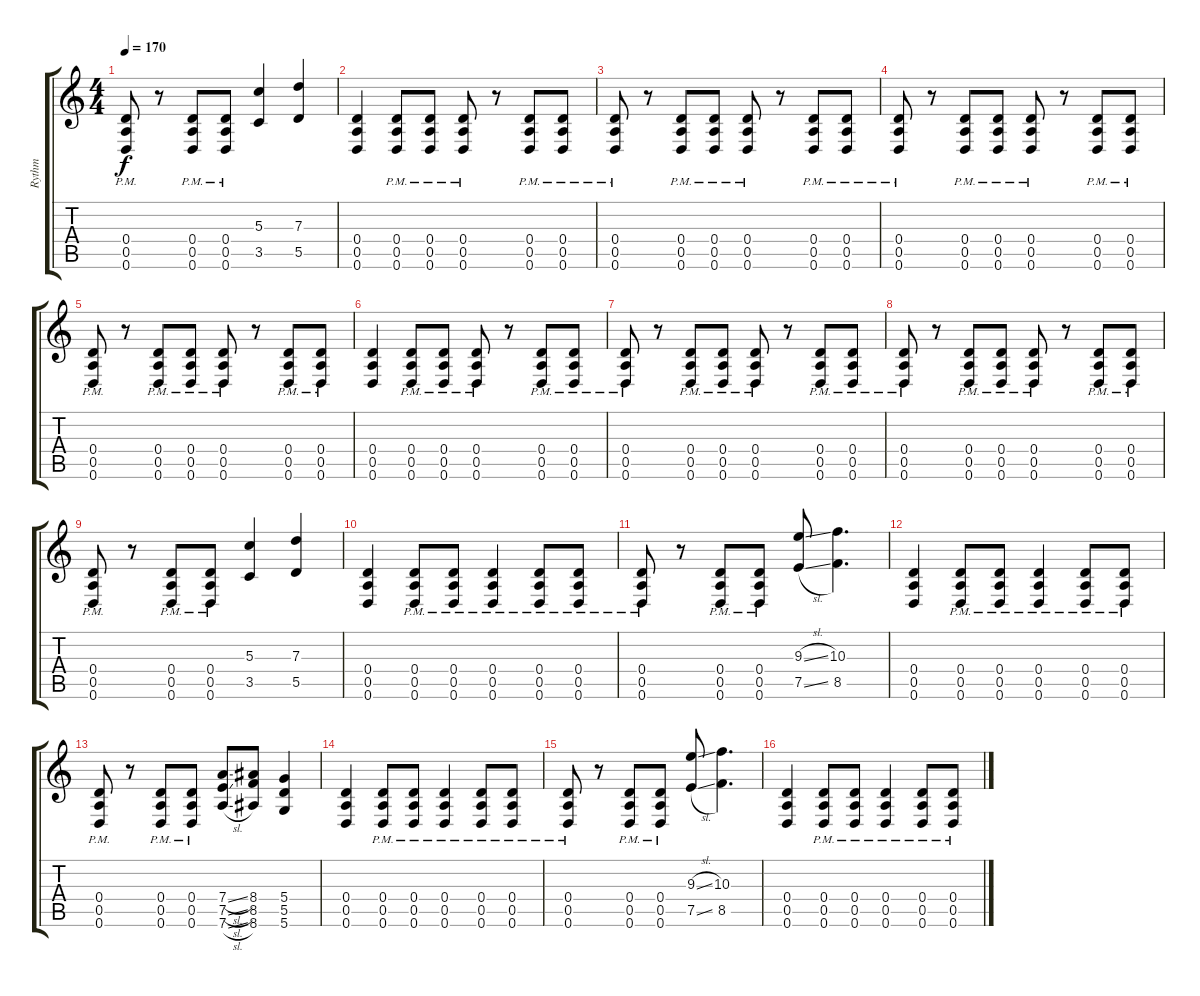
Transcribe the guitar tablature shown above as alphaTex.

\track ("Rythm" "Rythm") {instrument distortionguitar}
\staff {score tabs}
\tuning (E4 B3 G3 D3 A2 D2) {hide}
\ts (4 4)
\tempo 170
\clef g2
\ks c
(0.4{pm} 0.5{pm} 0.6{pm}).8{dy f} r.8 (0.4{pm} 0.5{pm} 0.6{pm}).8 (0.4{pm} 0.5{pm} 0.6{pm}).8 (5.3 3.5).4 (7.3 5.5).4 |
(0.4 0.5 0.6).4 (0.4{pm} 0.5{pm} 0.6{pm}).8 (0.4{pm} 0.5{pm} 0.6{pm}).8 (0.4{pm} 0.5{pm} 0.6{pm}).8 r.8 (0.4{pm} 0.5{pm} 0.6{pm}).8 (0.4{pm} 0.5{pm} 0.6{pm}).8 |
(0.4{pm} 0.5{pm} 0.6{pm}).8 r.8 (0.4{pm} 0.5{pm} 0.6{pm}).8 (0.4{pm} 0.5{pm} 0.6{pm}).8 (0.4{pm} 0.5{pm} 0.6{pm}).8 r.8 (0.4{pm} 0.5{pm} 0.6{pm}).8 (0.4{pm} 0.5{pm} 0.6{pm}).8 |
(0.4{pm} 0.5{pm} 0.6{pm}).8 r.8 (0.4{pm} 0.5{pm} 0.6{pm}).8 (0.4{pm} 0.5{pm} 0.6{pm}).8 (0.4{pm} 0.5{pm} 0.6{pm}).8 r.8 (0.4{pm} 0.5{pm} 0.6{pm}).8 (0.4{pm} 0.5{pm} 0.6{pm}).8 |
(0.4{pm} 0.5{pm} 0.6{pm}).8 r.8 (0.4{pm} 0.5{pm} 0.6{pm}).8 (0.4{pm} 0.5{pm} 0.6{pm}).8 (0.4{pm} 0.5{pm} 0.6{pm}).8 r.8 (0.4{pm} 0.5{pm} 0.6{pm}).8 (0.4{pm} 0.5{pm} 0.6{pm}).8 |
(0.4 0.5 0.6).4 (0.4{pm} 0.5{pm} 0.6{pm}).8 (0.4{pm} 0.5{pm} 0.6{pm}).8 (0.4{pm} 0.5{pm} 0.6{pm}).8 r.8 (0.4{pm} 0.5{pm} 0.6{pm}).8 (0.4{pm} 0.5{pm} 0.6{pm}).8 |
(0.4{pm} 0.5{pm} 0.6{pm}).8 r.8 (0.4{pm} 0.5{pm} 0.6{pm}).8 (0.4{pm} 0.5{pm} 0.6{pm}).8 (0.4{pm} 0.5{pm} 0.6{pm}).8 r.8 (0.4{pm} 0.5{pm} 0.6{pm}).8 (0.4{pm} 0.5{pm} 0.6{pm}).8 |
(0.4{pm} 0.5{pm} 0.6{pm}).8 r.8 (0.4{pm} 0.5{pm} 0.6{pm}).8 (0.4{pm} 0.5{pm} 0.6{pm}).8 (0.4{pm} 0.5{pm} 0.6{pm}).8 r.8 (0.4{pm} 0.5{pm} 0.6{pm}).8 (0.4{pm} 0.5{pm} 0.6{pm}).8 |
(0.4{pm} 0.5{pm} 0.6{pm}).8 r.8 (0.4{pm} 0.5{pm} 0.6{pm}).8 (0.4{pm} 0.5{pm} 0.6{pm}).8 (5.3 3.5).4 (7.3 5.5).4 |
(0.4 0.5 0.6).4 (0.4{pm} 0.5{pm} 0.6{pm}).8 (0.4{pm} 0.5{pm} 0.6{pm}).8 (0.4{pm} 0.5{pm} 0.6{pm}).4 (0.4{pm} 0.5{pm} 0.6{pm}).8 (0.4{pm} 0.5{pm} 0.6{pm}).8 |
(0.4{pm} 0.5{pm} 0.6{pm}).8 r.8 (0.4{pm} 0.5{pm} 0.6{pm}).8 (0.4{pm} 0.5{pm} 0.6{pm}).8 (9.3{sl} 7.5{sl}).8 (10.3 8.5).4{d} |
(0.4 0.5 0.6).4 (0.4{pm} 0.5{pm} 0.6{pm}).8 (0.4{pm} 0.5{pm} 0.6{pm}).8 (0.4{pm} 0.5{pm} 0.6{pm}).4 (0.4{pm} 0.5{pm} 0.6{pm}).8 (0.4{pm} 0.5{pm} 0.6{pm}).8 |
(0.4{pm} 0.5{pm} 0.6{pm}).8 r.8 (0.4{pm} 0.5{pm} 0.6{pm}).8 (0.4{pm} 0.5{pm} 0.6{pm}).8 (7.4{sl} 7.5{sl} 7.6{sl}).8 (8.4 8.5 8.6).8 (5.4 5.5 5.6).4 |
(0.4 0.5 0.6).4 (0.4{pm} 0.5{pm} 0.6{pm}).8 (0.4{pm} 0.5{pm} 0.6{pm}).8 (0.4{pm} 0.5{pm} 0.6{pm}).4 (0.4{pm} 0.5{pm} 0.6{pm}).8 (0.4{pm} 0.5{pm} 0.6{pm}).8 |
(0.4{pm} 0.5{pm} 0.6{pm}).8 r.8 (0.4{pm} 0.5{pm} 0.6{pm}).8 (0.4{pm} 0.5{pm} 0.6{pm}).8 (9.3{sl} 7.5{sl}).8 (10.3 8.5).4{d} |
(0.4 0.5 0.6).4 (0.4{pm} 0.5{pm} 0.6{pm}).8 (0.4{pm} 0.5{pm} 0.6{pm}).8 (0.4{pm} 0.5{pm} 0.6{pm}).4 (0.4{pm} 0.5{pm} 0.6{pm}).8 (0.4{pm} 0.5{pm} 0.6{pm}).8
